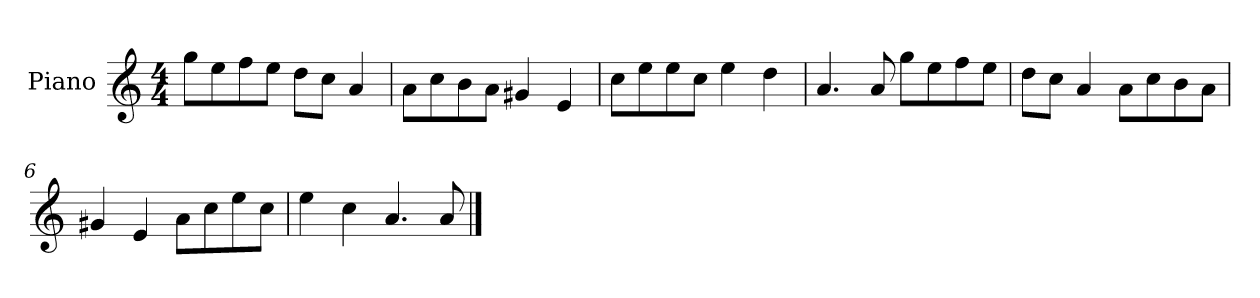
**kern
*part1
*staff1
*I"Piano
*I'P-no
*clefG2
*k[]
*M4/4
*MM90
=1
8gg\L
8ee\
8ff\
8ee\J
8dd\L
8cc\J
4a/
=2
8a\L
8cc\
8b\
8a\J
4g#X/
4e/
=3
8cc\L
8ee\
8ee\
8cc\J
4ee\
4dd\
=4
4.a/
8a/
8gg\L
8ee\
8ff\
8ee\J
=5
8dd\L
8cc\J
4a/
8a\L
8cc\
8b\
8a\J
!!LO:LB:g=z
=6
4g#X/
4e/
8a\L
8cc\
8ee\
8cc\J
=7
4ee\
4cc\
4.a/
8a/
==
*-
